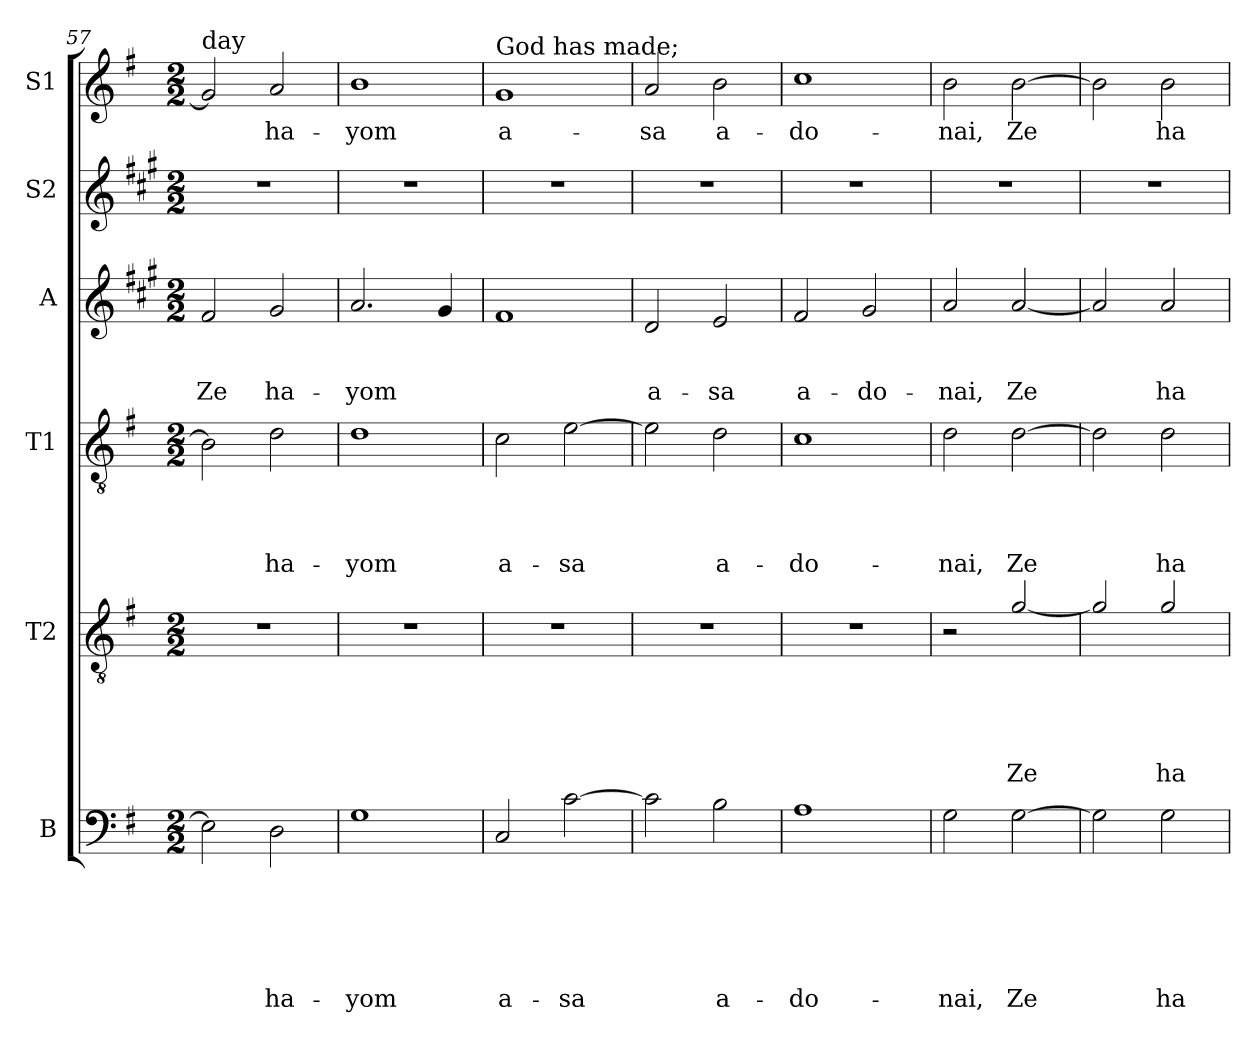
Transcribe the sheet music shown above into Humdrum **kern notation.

**kern	**text	**text	**text	**text	**text	**text	**kern	**text	**text	**text	**text	**text	**kern	**text	**text	**text	**text	**kern	**text	**text	**text	**kern	**kern	**text
*part6	*part6	*part6	*part6	*part6	*part6	*part6	*part5	*part5	*part5	*part5	*part5	*part5	*part4	*part4	*part4	*part4	*part4	*part3	*part3	*part3	*part3	*part2	*part1	*part1
*staff6	*staff6	*staff6	*staff6	*staff6	*staff6	*staff6	*staff5	*staff5	*staff5	*staff5	*staff5	*staff5	*staff4	*staff4	*staff4	*staff4	*staff4	*staff3	*staff3	*staff3	*staff3	*staff2	*staff1	*staff1
*I"B	*	*	*	*	*	*	*I"T2	*	*	*	*	*	*I"T1	*	*	*	*	*I"A	*	*	*	*I"S2	*I"S1	*
*clefF4	*	*	*	*	*	*	*clefGv2	*	*	*	*	*	*clefGv2	*	*	*	*	*clefG2	*	*	*	*clefG2	*clefG2	*
*	*	*	*	*	*	*	*ITrd8c14	*	*	*	*	*	*	*	*	*	*	*ITrd1c2	*	*	*	*ITrd1c2	*	*
*k[f#]	*	*	*	*	*	*	*k[f#]	*	*	*	*	*	*k[f#]	*	*	*	*	*k[f#]	*	*	*	*k[f#]	*k[f#]	*
*G:	*	*	*	*	*	*	*G:	*	*	*	*	*	*G:	*	*	*	*	*G:	*	*	*	*G:	*G:	*
*M2/2	*	*	*	*	*	*	*M2/2	*	*	*	*	*	*M2/2	*	*	*	*	*M2/2	*	*	*	*M2/2	*M2/2	*
=57	=57	=57	=57	=57	=57	=57	=57	=57	=57	=57	=57	=57	=57	=57	=57	=57	=57	=57	=57	=57	=57	=57	=57	=57
!	!	!	!	!	!	!	!	!	!	!	!	!	!	!	!	!	!	!	!	!	!	!	!LO:TX:a:t=day	!
!	!	!	!	!	!	!	!	!	!	!	!	!	!	!	!	!	!	!	!	!	!LO:LY:b	!	!	!
2E\]	.	.	.	.	.	.	1r	.	.	.	.	.	2B\]	.	.	.	.	2e/	.	.	Ze	1r	2g#/]	.
!	!	!	!	!	!	!LO:LY:b	!	!	!	!	!	!	!	!	!	!	!LO:LY:b	!	!	!	!LO:LY:b	!	!	!LO:LY:b
2D\	.	.	.	.	.	ha-	.	.	.	.	.	.	2d\	.	.	.	ha-	2f#/	.	.	ha-	.	2a/	ha-
=58	=58	=58	=58	=58	=58	=58	=58	=58	=58	=58	=58	=58	=58	=58	=58	=58	=58	=58	=58	=58	=58	=58	=58	=58
!	!	!	!	!	!	!LO:LY:b	!	!	!	!	!	!	!	!	!	!	!LO:LY:b	!	!	!	!LO:LY:b	!	!	!LO:LY:b
1G	.	.	.	.	.	-yom	1r	.	.	.	.	.	1d	.	.	.	-yom	2.g/	.	.	-yom	1r	1b	-yom
.	.	.	.	.	.	.	.	.	.	.	.	.	.	.	.	.	.	4f#/	.	.	.	.	.	.
=59	=59	=59	=59	=59	=59	=59	=59	=59	=59	=59	=59	=59	=59	=59	=59	=59	=59	=59	=59	=59	=59	=59	=59	=59
!	!	!	!	!	!	!	!	!	!	!	!	!	!	!	!	!	!	!	!	!	!	!	!LO:TX:a:t=God has made;	!
!	!	!	!	!	!	!LO:LY:b	!	!	!	!	!	!	!	!	!	!	!LO:LY:b	!	!	!	!	!	!	!LO:LY:b
2C/	.	.	.	.	.	a-	1r	.	.	.	.	.	2c\	.	.	.	a-	1e	.	.	.	1r	1g	a-
!	!	!	!	!	!	!LO:LY:b	!	!	!	!	!	!	!	!	!	!	!LO:LY:b	!	!	!	!	!	!	!
[2c\	.	.	.	.	.	-sa	.	.	.	.	.	.	[2e\	.	.	.	-sa	.	.	.	.	.	.	.
=60	=60	=60	=60	=60	=60	=60	=60	=60	=60	=60	=60	=60	=60	=60	=60	=60	=60	=60	=60	=60	=60	=60	=60	=60
!	!	!	!	!	!	!	!	!	!	!	!	!	!	!	!	!	!	!	!	!	!LO:LY:b	!	!	!LO:LY:b
2c\]	.	.	.	.	.	.	1r	.	.	.	.	.	2e\]	.	.	.	.	2c/	.	.	a-	1r	2a/	-sa
!	!	!	!	!	!	!LO:LY:b	!	!	!	!	!	!	!	!	!	!	!LO:LY:b	!	!	!	!LO:LY:b	!	!	!LO:LY:b
2B\	.	.	.	.	.	a-	.	.	.	.	.	.	2d\	.	.	.	a-	2d/	.	.	-sa	.	2b\	a-
=61	=61	=61	=61	=61	=61	=61	=61	=61	=61	=61	=61	=61	=61	=61	=61	=61	=61	=61	=61	=61	=61	=61	=61	=61
!	!	!	!	!	!	!LO:LY:b	!	!	!	!	!	!	!	!	!	!	!LO:LY:b	!	!	!	!LO:LY:b	!	!	!LO:LY:b
1A	.	.	.	.	.	-do-	1r	.	.	.	.	.	1c	.	.	.	-do-	2e/	.	.	a-	1r	1cc	-do-
!	!	!	!	!	!	!	!	!	!	!	!	!	!	!	!	!	!	!	!	!	!LO:LY:b	!	!	!
.	.	.	.	.	.	.	.	.	.	.	.	.	.	.	.	.	.	2f#/	.	.	-do-	.	.	.
!!LO:PB:g=z
=62	=62	=62	=62	=62	=62	=62	=62	=62	=62	=62	=62	=62	=62	=62	=62	=62	=62	=62	=62	=62	=62	=62	=62	=62
!	!	!	!	!	!	!LO:LY:b	!	!	!	!	!	!	!	!	!	!	!LO:LY:b	!	!	!	!LO:LY:b	!	!	!LO:LY:b
2G\	.	.	.	.	.	-nai,	2r	.	.	.	.	.	2d\	.	.	.	-nai,	2g/	.	.	-nai,	1r	2b\	-nai,
!	!	!	!	!	!	!LO:LY:b	!	!	!	!	!	!LO:LY:b	!	!	!	!	!LO:LY:b	!	!	!	!LO:LY:b	!	!	!LO:LY:b
[2G\	.	.	.	.	.	Ze	[2G/	.	.	.	.	Ze	[2d\	.	.	.	Ze	[2g/	.	.	Ze	.	[2b\	Ze
=63	=63	=63	=63	=63	=63	=63	=63	=63	=63	=63	=63	=63	=63	=63	=63	=63	=63	=63	=63	=63	=63	=63	=63	=63
2G\]	.	.	.	.	.	.	2G/]	.	.	.	.	.	2d\]	.	.	.	.	2g/]	.	.	.	1r	2b\]	.
!	!	!	!	!	!	!LO:LY:b	!	!	!	!	!	!LO:LY:b	!	!	!	!	!LO:LY:b	!	!	!	!LO:LY:b	!	!	!LO:LY:b
2G\	.	.	.	.	.	ha-	2G/	.	.	.	.	ha-	2d\	.	.	.	ha-	2g/	.	.	ha-	.	2b\	ha-
=	=	=	=	=	=	=	=	=	=	=	=	=	=	=	=	=	=	=	=	=	=	=	=	=
*-	*-	*-	*-	*-	*-	*-	*-	*-	*-	*-	*-	*-	*-	*-	*-	*-	*-	*-	*-	*-	*-	*-	*-	*-
